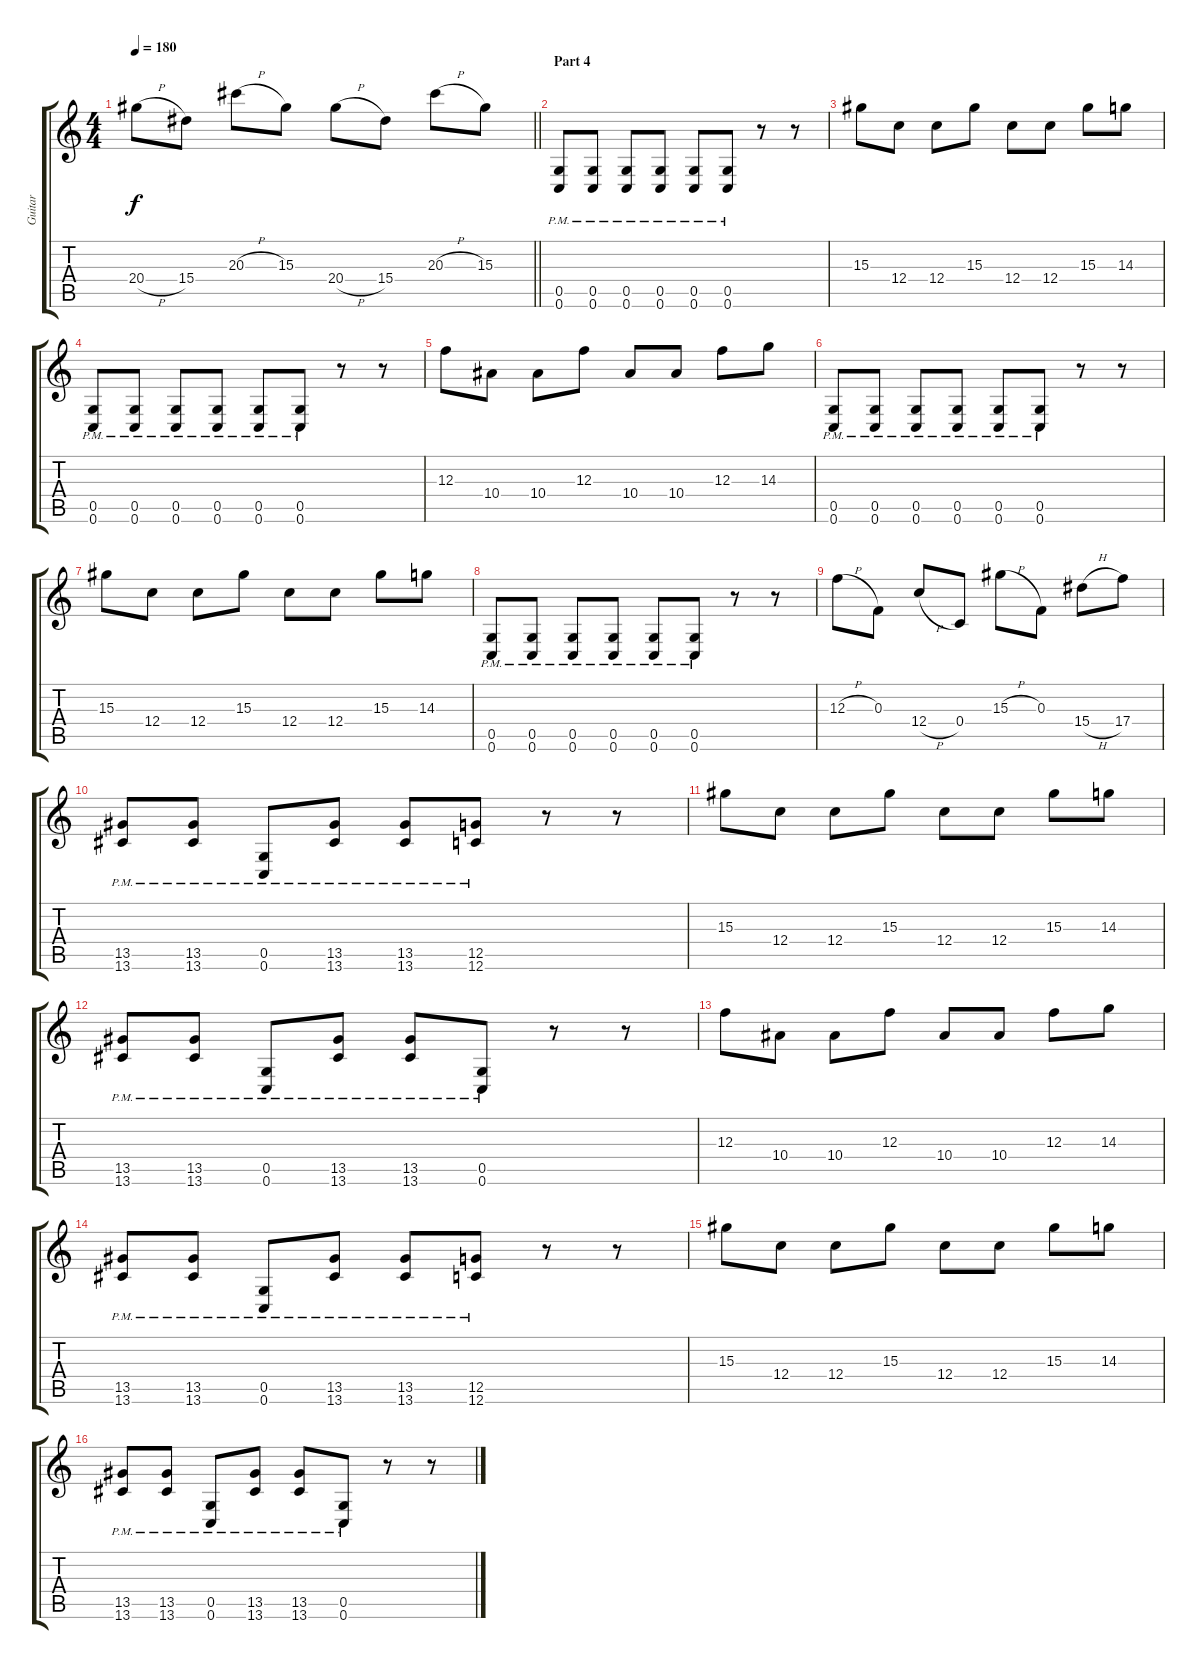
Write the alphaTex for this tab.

\track ("Guitar" "Guitar") {instrument overdrivenguitar}
\staff {score tabs}
\tuning (D4 A3 F3 C3 G2 C2) {hide}
\ts (4 4)
\tempo 180
\clef g2
\barLineRight lightlight
\ks c
20.4{h}.8{dy f} 15.4.8 20.3{h}.8 15.3.8 20.4{h}.8 15.4.8 20.3{h}.8 15.3.8 |
\section ("" "Part 4")
(0.5{pm} 0.6{pm}).8 (0.5{pm} 0.6{pm}).8 (0.5{pm} 0.6{pm}).8 (0.5{pm} 0.6{pm}).8 (0.5{pm} 0.6{pm}).8 (0.5{pm} 0.6{pm}).8 r.8 r.8 |
15.3.8 12.4.8 12.4.8 15.3.8 12.4.8 12.4.8 15.3.8 14.3.8 |
(0.5{pm} 0.6{pm}).8 (0.5{pm} 0.6{pm}).8 (0.5{pm} 0.6{pm}).8 (0.5{pm} 0.6{pm}).8 (0.5{pm} 0.6{pm}).8 (0.5{pm} 0.6{pm}).8 r.8 r.8 |
12.3.8 10.4.8 10.4.8 12.3.8 10.4.8 10.4.8 12.3.8 14.3.8 |
(0.5{pm} 0.6{pm}).8 (0.5{pm} 0.6{pm}).8 (0.5{pm} 0.6{pm}).8 (0.5{pm} 0.6{pm}).8 (0.5{pm} 0.6{pm}).8 (0.5{pm} 0.6{pm}).8 r.8 r.8 |
15.3.8 12.4.8 12.4.8 15.3.8 12.4.8 12.4.8 15.3.8 14.3.8 |
(0.5{pm} 0.6{pm}).8 (0.5{pm} 0.6{pm}).8 (0.5{pm} 0.6{pm}).8 (0.5{pm} 0.6{pm}).8 (0.5{pm} 0.6{pm}).8 (0.5{pm} 0.6{pm}).8 r.8 r.8 |
12.3{h}.8 0.3.8 12.4{h}.8 0.4.8 15.3{h}.8 0.3.8 15.4{h}.8 17.4.8 |
(13.5{pm} 13.6{pm}).8 (13.5{pm} 13.6{pm}).8 (0.5{pm} 0.6{pm}).8 (13.5{pm} 13.6{pm}).8 (13.5{pm} 13.6{pm}).8 (12.5{pm} 12.6{pm}).8 r.8 r.8 |
15.3.8 12.4.8 12.4.8 15.3.8 12.4.8 12.4.8 15.3.8 14.3.8 |
(13.5{pm} 13.6{pm}).8 (13.5{pm} 13.6{pm}).8 (0.5{pm} 0.6{pm}).8 (13.5{pm} 13.6{pm}).8 (13.5{pm} 13.6{pm}).8 (0.5{pm} 0.6{pm}).8 r.8 r.8 |
12.3.8 10.4.8 10.4.8 12.3.8 10.4.8 10.4.8 12.3.8 14.3.8 |
(13.5{pm} 13.6{pm}).8 (13.5{pm} 13.6{pm}).8 (0.5{pm} 0.6{pm}).8 (13.5{pm} 13.6{pm}).8 (13.5{pm} 13.6{pm}).8 (12.5{pm} 12.6{pm}).8 r.8 r.8 |
15.3.8 12.4.8 12.4.8 15.3.8 12.4.8 12.4.8 15.3.8 14.3.8 |
(13.5{pm} 13.6{pm}).8 (13.5{pm} 13.6{pm}).8 (0.5{pm} 0.6{pm}).8 (13.5{pm} 13.6{pm}).8 (13.5{pm} 13.6{pm}).8 (0.5{pm} 0.6{pm}).8 r.8 r.8
